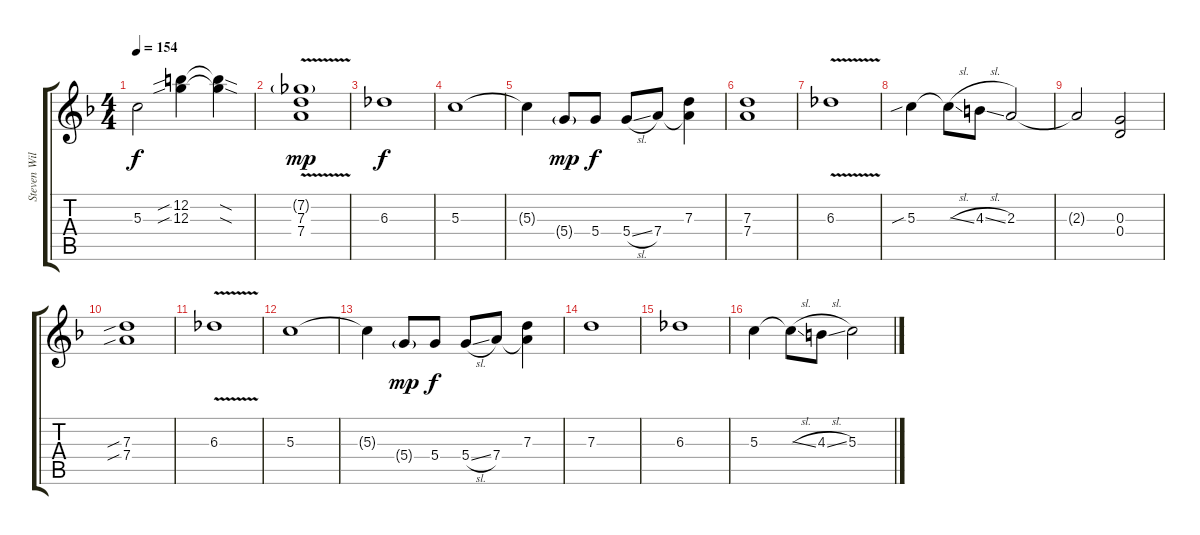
\track ("Steven Wilson Slide/Rhythm Gtr." "Steven Wil") {instrument distortionguitar}
\staff {score tabs}
\tuning (E4 B3 G3 D3 A2 E2) {hide}
\ts (4 4)
\tempo 154
\clef g2
\ks dminor
5.3{t}.2{dy f} (12.2{sib} 12.3{sib}).4 (12.2{sod t} 12.3{sod t}).4 |
(7.2{v g} 7.3{v} 7.4{v}).1{dy mp} |
6.3.1{dy f} |
5.3.1 |
5.3{t}.4 5.4{g}.8{dy mp} 5.4.8{dy f} 5.4{sl}.8 7.4.8 (7.3 7.4{t}).4 |
(7.3 7.4).1 |
6.3{v}.1 |
5.3{sib}.4 5.3{sl t}.8 4.3{sl}.8 2.3.2 |
2.3{t}.2 (0.3 0.4).2 |
(7.3{sib} 7.4{sib}).1 |
6.3{v}.1 |
5.3.1 |
5.3{t}.4 5.4{g}.8{dy mp} 5.4.8{dy f} 5.4{sl}.8 7.4.8 (7.3 7.4{t}).4 |
7.3.1 |
6.3.1 |
5.3.4 5.3{sl t}.8 4.3{sl}.8 5.3.2
